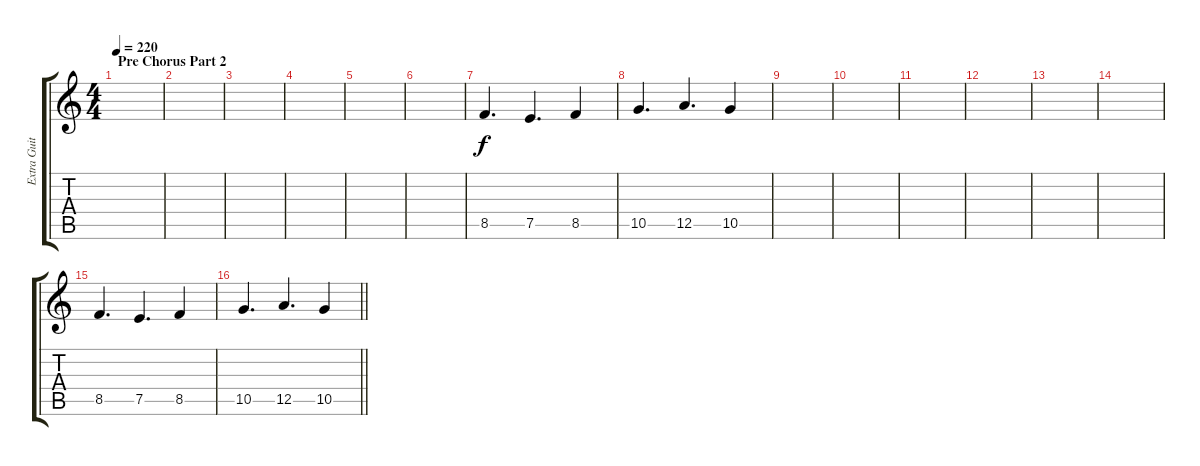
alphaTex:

\track ("Extra Guitar" "Extra Guit") {instrument distortionguitar}
\staff {score tabs}
\tuning (E4 B3 G3 D3 A2 D2) {hide}
\ts (4 4)
\section ("" "Pre Chorus Part 2")
\tempo 220
\clef g2
\ks c
|
|
|
|
|
|
8.5.4{d balance 8} 7.5.4{d} 8.5.4 |
10.5.4{d} 12.5.4{d} 10.5.4 |
|
|
|
|
|
|
8.5.4{d balance 8} 7.5.4{d} 8.5.4 |
\barLineRight lightlight
10.5.4{d} 12.5.4{d} 10.5.4
